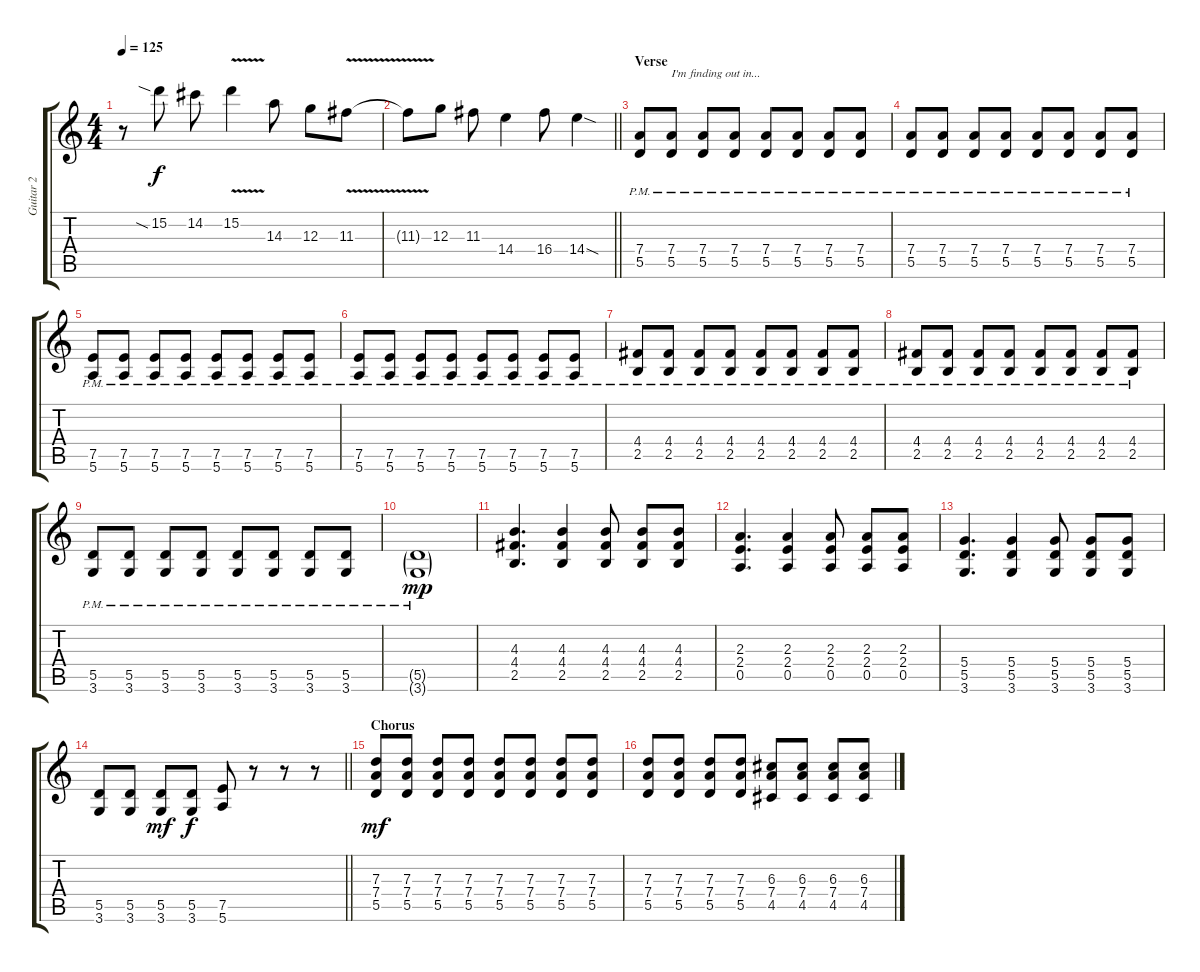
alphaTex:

\track ("Guitar 2" "Guitar 2") {instrument distortionguitar}
\staff {score tabs}
\tuning (E4 B3 G3 D3 A2 E2) {hide}
\ts (4 4)
\tempo 125
\clef g2
\ks c
r.8{dy mf} 15.2{sia}.8{dy f} 14.2.8 15.2{v}.4 14.3.8 12.3.8 11.3{v}.8 |
\barLineRight lightlight
11.3{t}.8 12.3.8 11.3.8 14.4.4 16.4.8 14.4{sod}.4 |
\section ("" "Verse")
(7.4{pm} 5.5{pm}).8 (7.4{pm} 5.5{pm}).8{txt "I'm finding out in..."} (7.4{pm} 5.5{pm}).8 (7.4{pm} 5.5{pm}).8 (7.4{pm} 5.5{pm}).8 (7.4{pm} 5.5{pm}).8 (7.4{pm} 5.5{pm}).8 (7.4{pm} 5.5{pm}).8 |
(7.4{pm} 5.5{pm}).8 (7.4{pm} 5.5{pm}).8 (7.4{pm} 5.5{pm}).8 (7.4{pm} 5.5{pm}).8 (7.4{pm} 5.5{pm}).8 (7.4{pm} 5.5{pm}).8 (7.4{pm} 5.5{pm}).8 (7.4{pm} 5.5{pm}).8 |
(7.5{pm} 5.6{pm}).8 (7.5{pm} 5.6{pm}).8 (7.5{pm} 5.6{pm}).8 (7.5{pm} 5.6{pm}).8 (7.5{pm} 5.6{pm}).8 (7.5{pm} 5.6{pm}).8 (7.5{pm} 5.6{pm}).8 (7.5{pm} 5.6{pm}).8 |
(7.5{pm} 5.6{pm}).8 (7.5{pm} 5.6{pm}).8 (7.5{pm} 5.6{pm}).8 (7.5{pm} 5.6{pm}).8 (7.5{pm} 5.6{pm}).8 (7.5{pm} 5.6{pm}).8 (7.5{pm} 5.6{pm}).8 (7.5{pm} 5.6{pm}).8 |
(4.4{pm} 2.5{pm}).8 (4.4{pm} 2.5{pm}).8 (4.4{pm} 2.5{pm}).8 (4.4{pm} 2.5{pm}).8 (4.4{pm} 2.5{pm}).8 (4.4{pm} 2.5{pm}).8 (4.4{pm} 2.5{pm}).8 (4.4{pm} 2.5{pm}).8 |
(4.4{pm} 2.5{pm}).8 (4.4{pm} 2.5{pm}).8 (4.4{pm} 2.5{pm}).8 (4.4{pm} 2.5{pm}).8 (4.4{pm} 2.5{pm}).8 (4.4{pm} 2.5{pm}).8 (4.4{pm} 2.5{pm}).8 (4.4{pm} 2.5{pm}).8 |
(5.5{pm} 3.6{pm}).8 (5.5{pm} 3.6{pm}).8 (5.5{pm} 3.6{pm}).8 (5.5{pm} 3.6{pm}).8 (5.5{pm} 3.6{pm}).8 (5.5{pm} 3.6{pm}).8 (5.5{pm} 3.6{pm}).8 (5.5{pm} 3.6{pm}).8 |
(5.5{g pm} 3.6{g pm}).1{dy mp} |
(4.3 4.4 2.5).4{d} (4.3 4.4 2.5).4 (4.3 4.4 2.5).8 (4.3 4.4 2.5).8 (4.3 4.4 2.5).8 |
(2.3 2.4 0.5).4{d} (2.3 2.4 0.5).4 (2.3 2.4 0.5).8 (2.3 2.4 0.5).8 (2.3 2.4 0.5).8 |
(5.4 5.5 3.6).4{d} (5.4 5.5 3.6).4 (5.4 5.5 3.6).8 (5.4 5.5 3.6).8 (5.4 5.5 3.6).8 |
\barLineRight lightlight
(5.5 3.6).8 (5.5 3.6).8 (5.5 3.6).8{dy mf} (5.5 3.6).8{dy f} (7.5 5.6).8 r.8 r.8 r.8 |
\section ("" "Chorus")
(7.3 7.4 5.5).8{dy mf} (7.3 7.4 5.5).8 (7.3 7.4 5.5).8 (7.3 7.4 5.5).8 (7.3 7.4 5.5).8 (7.3 7.4 5.5).8 (7.3 7.4 5.5).8 (7.3 7.4 5.5).8 |
(7.3 7.4 5.5).8 (7.3 7.4 5.5).8 (7.3 7.4 5.5).8 (7.3 7.4 5.5).8 (6.3 7.4 4.5).8 (6.3 7.4 4.5).8 (6.3 7.4 4.5).8 (6.3 7.4 4.5).8
